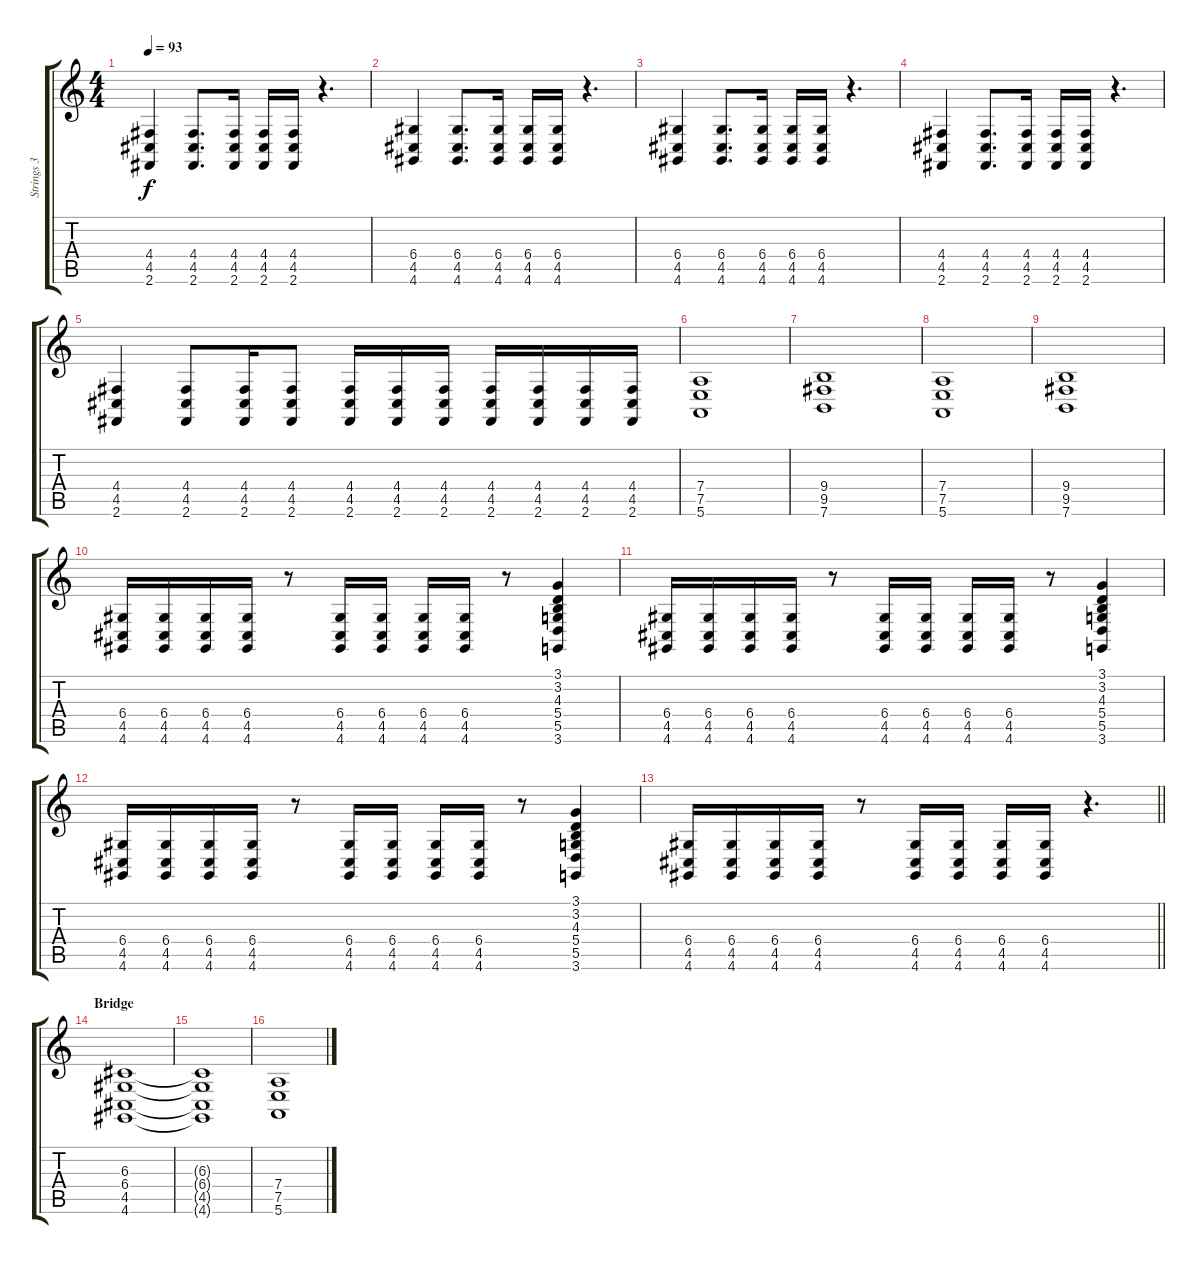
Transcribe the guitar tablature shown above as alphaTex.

\track ("Strings 3" "Strings 3") {instrument synthstrings1}
\staff {score tabs}
\tuning (E4 B3 G3 D3 A2 E2) {hide}
\ts (4 4)
\tempo 93
\clef g2
\ks c
(4.4 4.5 2.6).4{dy f} (4.4 4.5 2.6).8{d} (4.4 4.5 2.6).16 (4.4 4.5 2.6).16 (4.4 4.5 2.6).16 r.4{d} |
(6.4 4.5 4.6).4 (6.4 4.5 4.6).8{d} (6.4 4.5 4.6).16 (6.4 4.5 4.6).16 (6.4 4.5 4.6).16 r.4{d} |
(6.4 4.5 4.6).4 (6.4 4.5 4.6).8{d} (6.4 4.5 4.6).16 (6.4 4.5 4.6).16 (6.4 4.5 4.6).16 r.4{d} |
(4.4 4.5 2.6).4 (4.4 4.5 2.6).8{d} (4.4 4.5 2.6).16 (4.4 4.5 2.6).16 (4.4 4.5 2.6).16 r.4{d} |
(4.4 4.5 2.6).4 (4.4 4.5 2.6).8 (4.4 4.5 2.6).16 (4.4 4.5 2.6).8 (4.4 4.5 2.6).16 (4.4 4.5 2.6).16 (4.4 4.5 2.6).16 (4.4 4.5 2.6).16 (4.4 4.5 2.6).16 (4.4 4.5 2.6).16 (4.4 4.5 2.6).16 |
(7.4 7.5 5.6).1 |
(9.4 9.5 7.6).1 |
(7.4 7.5 5.6).1 |
(9.4 9.5 7.6).1 |
(6.4 4.5 4.6).16 (6.4 4.5 4.6).16 (6.4 4.5 4.6).16 (6.4 4.5 4.6).16 r.8 (6.4 4.5 4.6).16 (6.4 4.5 4.6).16 (6.4 4.5 4.6).16 (6.4 4.5 4.6).16 r.8 (3.1 3.2 4.3 5.4 5.5 3.6).4 |
(6.4 4.5 4.6).16 (6.4 4.5 4.6).16 (6.4 4.5 4.6).16 (6.4 4.5 4.6).16 r.8 (6.4 4.5 4.6).16 (6.4 4.5 4.6).16 (6.4 4.5 4.6).16 (6.4 4.5 4.6).16 r.8 (3.1 3.2 4.3 5.4 5.5 3.6).4 |
(6.4 4.5 4.6).16 (6.4 4.5 4.6).16 (6.4 4.5 4.6).16 (6.4 4.5 4.6).16 r.8 (6.4 4.5 4.6).16 (6.4 4.5 4.6).16 (6.4 4.5 4.6).16 (6.4 4.5 4.6).16 r.8 (3.1 3.2 4.3 5.4 5.5 3.6).4 |
\barLineRight lightlight
(6.4 4.5 4.6).16 (6.4 4.5 4.6).16 (6.4 4.5 4.6).16 (6.4 4.5 4.6).16 r.8 (6.4 4.5 4.6).16 (6.4 4.5 4.6).16 (6.4 4.5 4.6).16 (6.4 4.5 4.6).16 r.4{d} |
\section ("" "Bridge")
(6.3 6.4 4.5 4.6).1 |
(6.3{t} 6.4{t} 4.5{t} 4.6{t}).1 |
(7.4 7.5 5.6).1
